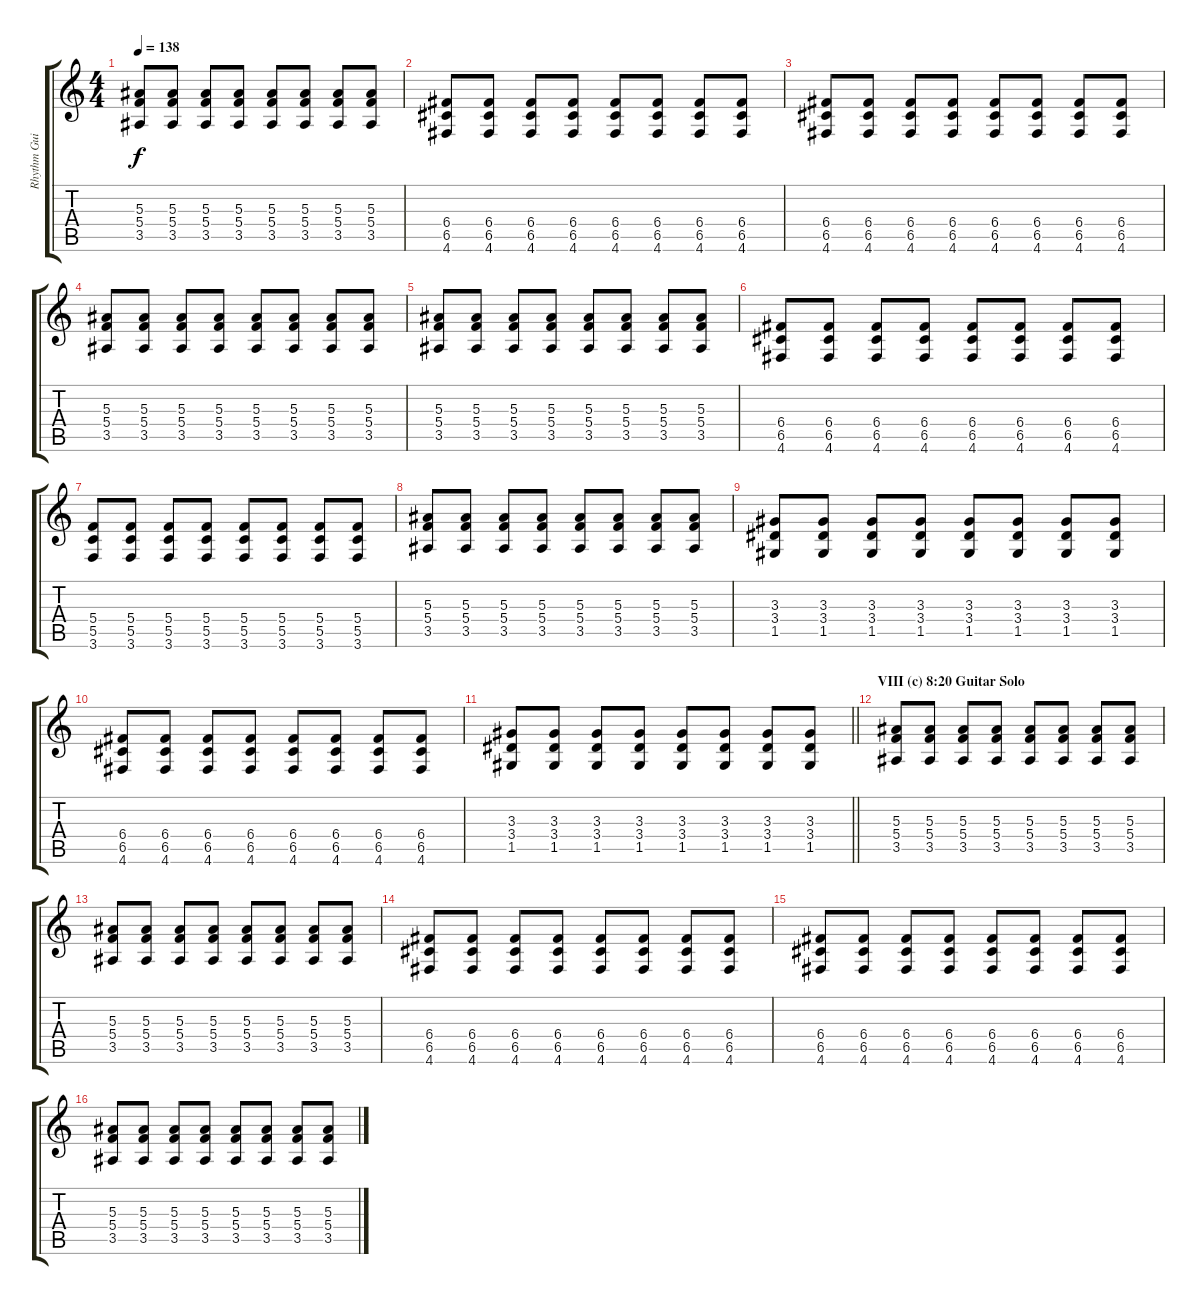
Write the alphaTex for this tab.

\track ("Rhythm Guitar" "Rhythm Gui") {instrument distortionguitar}
\staff {score tabs}
\tuning (D4 A3 F3 C3 G2 D2) {hide}
\ts (4 4)
\tempo 138
\clef g2
\ks c
(5.3 5.4 3.5).8{dy f} (5.3 5.4 3.5).8 (5.3 5.4 3.5).8 (5.3 5.4 3.5).8 (5.3 5.4 3.5).8 (5.3 5.4 3.5).8 (5.3 5.4 3.5).8 (5.3 5.4 3.5).8 |
(6.4 6.5 4.6).8 (6.4 6.5 4.6).8 (6.4 6.5 4.6).8 (6.4 6.5 4.6).8 (6.4 6.5 4.6).8 (6.4 6.5 4.6).8 (6.4 6.5 4.6).8 (6.4 6.5 4.6).8 |
(6.4 6.5 4.6).8 (6.4 6.5 4.6).8 (6.4 6.5 4.6).8 (6.4 6.5 4.6).8 (6.4 6.5 4.6).8 (6.4 6.5 4.6).8 (6.4 6.5 4.6).8 (6.4 6.5 4.6).8 |
(5.3 5.4 3.5).8 (5.3 5.4 3.5).8 (5.3 5.4 3.5).8 (5.3 5.4 3.5).8 (5.3 5.4 3.5).8 (5.3 5.4 3.5).8 (5.3 5.4 3.5).8 (5.3 5.4 3.5).8 |
(5.3 5.4 3.5).8 (5.3 5.4 3.5).8 (5.3 5.4 3.5).8 (5.3 5.4 3.5).8 (5.3 5.4 3.5).8 (5.3 5.4 3.5).8 (5.3 5.4 3.5).8 (5.3 5.4 3.5).8 |
(6.4 6.5 4.6).8 (6.4 6.5 4.6).8 (6.4 6.5 4.6).8 (6.4 6.5 4.6).8 (6.4 6.5 4.6).8 (6.4 6.5 4.6).8 (6.4 6.5 4.6).8 (6.4 6.5 4.6).8 |
(5.4 5.5 3.6).8 (5.4 5.5 3.6).8 (5.4 5.5 3.6).8 (5.4 5.5 3.6).8 (5.4 5.5 3.6).8 (5.4 5.5 3.6).8 (5.4 5.5 3.6).8 (5.4 5.5 3.6).8 |
(5.3 5.4 3.5).8 (5.3 5.4 3.5).8 (5.3 5.4 3.5).8 (5.3 5.4 3.5).8 (5.3 5.4 3.5).8 (5.3 5.4 3.5).8 (5.3 5.4 3.5).8 (5.3 5.4 3.5).8 |
(3.3 3.4 1.5).8 (3.3 3.4 1.5).8 (3.3 3.4 1.5).8 (3.3 3.4 1.5).8 (3.3 3.4 1.5).8 (3.3 3.4 1.5).8 (3.3 3.4 1.5).8 (3.3 3.4 1.5).8 |
(6.4 6.5 4.6).8 (6.4 6.5 4.6).8 (6.4 6.5 4.6).8 (6.4 6.5 4.6).8 (6.4 6.5 4.6).8 (6.4 6.5 4.6).8 (6.4 6.5 4.6).8 (6.4 6.5 4.6).8 |
\barLineRight lightlight
(3.3 3.4 1.5).8 (3.3 3.4 1.5).8 (3.3 3.4 1.5).8 (3.3 3.4 1.5).8 (3.3 3.4 1.5).8 (3.3 3.4 1.5).8 (3.3 3.4 1.5).8 (3.3 3.4 1.5).8 |
\section ("" "VIII (c) 8:20 Guitar Solo")
(5.3 5.4 3.5).8 (5.3 5.4 3.5).8 (5.3 5.4 3.5).8 (5.3 5.4 3.5).8 (5.3 5.4 3.5).8 (5.3 5.4 3.5).8 (5.3 5.4 3.5).8 (5.3 5.4 3.5).8 |
(5.3 5.4 3.5).8 (5.3 5.4 3.5).8 (5.3 5.4 3.5).8 (5.3 5.4 3.5).8 (5.3 5.4 3.5).8 (5.3 5.4 3.5).8 (5.3 5.4 3.5).8 (5.3 5.4 3.5).8 |
(6.4 6.5 4.6).8 (6.4 6.5 4.6).8 (6.4 6.5 4.6).8 (6.4 6.5 4.6).8 (6.4 6.5 4.6).8 (6.4 6.5 4.6).8 (6.4 6.5 4.6).8 (6.4 6.5 4.6).8 |
(6.4 6.5 4.6).8 (6.4 6.5 4.6).8 (6.4 6.5 4.6).8 (6.4 6.5 4.6).8 (6.4 6.5 4.6).8 (6.4 6.5 4.6).8 (6.4 6.5 4.6).8 (6.4 6.5 4.6).8 |
(5.3 5.4 3.5).8 (5.3 5.4 3.5).8 (5.3 5.4 3.5).8 (5.3 5.4 3.5).8 (5.3 5.4 3.5).8 (5.3 5.4 3.5).8 (5.3 5.4 3.5).8 (5.3 5.4 3.5).8
